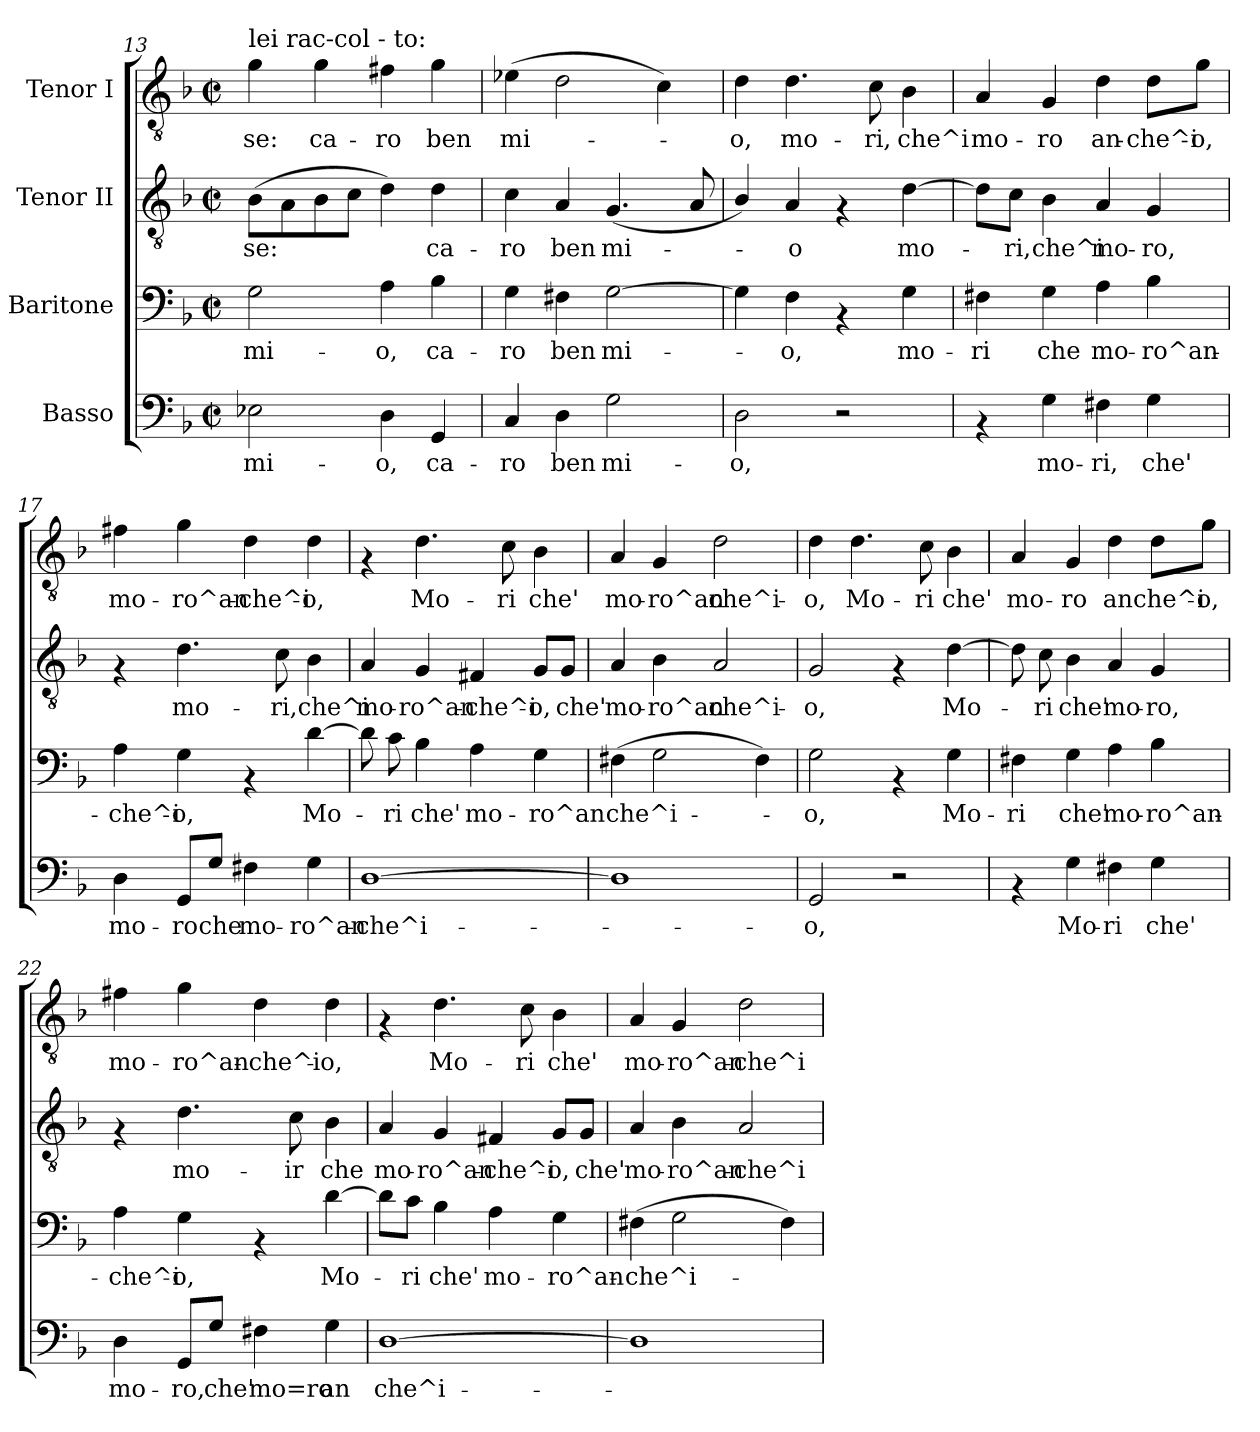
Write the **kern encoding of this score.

**kern	**text	**kern	**text	**kern	**text	**kern	**text
*part4	*part4	*part3	*part3	*part2	*part2	*part1	*part1
*staff4	*staff4	*staff3	*staff3	*staff2	*staff2	*staff1	*staff1
*I"Basso	*	*I"Baritone	*	*I"Tenor II	*	*I"Tenor I	*
!!LO:PB:g=z
*clefF4	*	*clefF4	*	*clefGv2	*	*clefGv2	*
*k[b-]	*	*k[b-]	*	*k[b-]	*	*k[b-]	*
*F:	*	*F:	*	*F:	*	*F:	*
*M2/2	*	*M2/2	*	*M2/2	*	*M2/2	*
*met(c|)	*	*met(c|)	*	*met(c|)	*	*met(c|)	*
=13	=13	=13	=13	=13	=13	=13	=13
!	!	!	!	!	!	!LO:TX:a:t=lei rac-col - to&colon;	!
!	!LO:LY:b	!	!LO:LY:b	!	!LO:LY:b	!	!LO:LY:b
2E-X\	mi-	2G\	mi-	(>8B-\L	-se:	4g\	-se:
.	.	.	.	8A\	.	.	.
!	!	!	!	!	!	!	!LO:LY:b
.	.	.	.	8B-\	.	4g\	ca-
.	.	.	.	8c\J	.	.	.
!	!LO:LY:b	!	!LO:LY:b	!	!	!	!LO:LY:b
4D\	-o,	4A\	-o,	4d\)	.	4f#X\	-ro
!	!LO:LY:b	!	!LO:LY:b	!	!LO:LY:b	!	!LO:LY:b
4GG/	ca-	4B-\	ca-	4d\	ca-	4g\	ben
=14	=14	=14	=14	=14	=14	=14	=14
!	!LO:LY:b	!	!LO:LY:b	!	!LO:LY:b	!	!LO:LY:b
4C/	-ro	4G\	-ro	4c\	-ro	(>4e-X\	mi-
!	!LO:LY:b	!	!LO:LY:b	!	!LO:LY:b	!	!
4D\	ben	4F#X\	ben	4A/	ben	2d\	.
!	!LO:LY:b	!	!LO:LY:b	!	!LO:LY:b	!	!
2G\	mi-	[>2G\	mi-	(<4.G/	mi-	.	.
.	.	.	.	.	.	4c\)	.
.	.	.	.	8A/	.	.	.
=15	=15	=15	=15	=15	=15	=15	=15
!	!LO:LY:b	!	!	!	!	!	!LO:LY:b
2D\	-o,	4G\]	.	4B-/)	.	4d\	-o,
!	!	!	!LO:LY:b	!	!LO:LY:b	!	!LO:LY:b
.	.	4F\	-o,	4A/	-o	4.d\	mo-
2r	.	4rAA	.	4rF	.	.	.
!	!	!	!	!	!	!	!LO:LY:b
.	.	.	.	.	.	8c\	-ri,
!	!	!	!LO:LY:b	!	!LO:LY:b	!	!LO:LY:b
.	.	4G\	mo-	[>4d\	mo-	4B-\	che^i
=16	=16	=16	=16	=16	=16	=16	=16
!	!	!	!LO:LY:b	!	!	!	!LO:LY:b
4rAA	.	4F#X\	-ri	8d\L]	.	4A/	mo-
!	!	!	!	!	!LO:LY:b	!	!
.	.	.	.	8c\J	-ri,	.	.
!	!LO:LY:b	!	!LO:LY:b	!	!LO:LY:b	!	!LO:LY:b
4G\	mo-	4G\	che	4B-\	che^i	4G/	-ro
!	!LO:LY:b	!	!LO:LY:b	!	!LO:LY:b	!	!LO:LY:b
4F#X\	-ri,	4A\	mo-	4A/	mo-	4d\	an-
!	!LO:LY:b	!	!LO:LY:b	!	!LO:LY:b	!	!LO:LY:b
4G\	che'	4B-\	-ro^an-	4G/	-ro,	8d\L	-che^i-
!	!	!	!	!	!	!	!LO:LY:b
.	.	.	.	.	.	8g\J	-o,
!!LO:PB:g=z
=17	=17	=17	=17	=17	=17	=17	=17
!	!LO:LY:b	!	!LO:LY:b	!	!	!	!LO:LY:b
4D\	mo-	4A\	-che^i-	4rF	.	4f#X\	mo-
!	!LO:LY:b	!	!LO:LY:b	!	!LO:LY:b	!	!LO:LY:b
8GG/L	-ro	4G\	-o,	4.d\	mo-	4g\	-ro^an-
!	!LO:LY:b	!	!	!	!	!	!
8G/J	che	.	.	.	.	.	.
!	!LO:LY:b	!	!	!	!	!	!LO:LY:b
4F#X\	mo-	4rAA	.	.	.	4d\	-che^i-
!	!	!	!	!	!LO:LY:b	!	!
.	.	.	.	8c\	-ri,	.	.
!	!LO:LY:b	!	!LO:LY:b	!	!LO:LY:b	!	!LO:LY:b
4G\	-ro^an-	[>4d\	Mo-	4B-\	che^i	4d\	-o,
=18	=18	=18	=18	=18	=18	=18	=18
!	!LO:LY:b	!	!	!	!LO:LY:b	!	!
[>1D	-che^i-	8d\]	.	4A/	mo-	4rF	.
!	!	!	!LO:LY:b	!	!	!	!
.	.	8c\	-ri	.	.	.	.
!	!	!	!LO:LY:b	!	!LO:LY:b	!	!LO:LY:b
.	.	4B-\	che'	4G/	-ro^an-	4.d\	Mo-
!	!	!	!LO:LY:b	!	!LO:LY:b	!	!
.	.	4A\	mo-	4F#X/	-che^i-	.	.
!	!	!	!	!	!	!	!LO:LY:b
.	.	.	.	.	.	8c\	-ri
!	!	!	!LO:LY:b	!	!LO:LY:b	!	!LO:LY:b
.	.	4G\	-ro^an	8G/L	-o,	4B-\	che'
!	!	!	!	!	!LO:LY:b	!	!
.	.	.	.	8G/J	che'	.	.
=19	=19	=19	=19	=19	=19	=19	=19
!	!	!	!LO:LY:b	!	!LO:LY:b	!	!LO:LY:b
1D]	.	(>4F#X\	che^i-	4A/	mo-	4A/	mo-
!	!	!	!	!	!LO:LY:b	!	!LO:LY:b
.	.	2G\	.	4B-\	-ro^an	4G/	-ro^an
!	!	!	!	!	!LO:LY:b	!	!LO:LY:b
.	.	.	.	2A/	che^i-	2d\	che^i-
.	.	4F#\)	.	.	.	.	.
=20	=20	=20	=20	=20	=20	=20	=20
!	!LO:LY:b	!	!LO:LY:b	!	!LO:LY:b	!	!LO:LY:b
2GG/	-o,	2G\	-o,	2G/	-o,	4d\	-o,
!	!	!	!	!	!	!	!LO:LY:b
.	.	.	.	.	.	4.d\	Mo-
2r	.	4rAA	.	4rF	.	.	.
!	!	!	!	!	!	!	!LO:LY:b
.	.	.	.	.	.	8c\	-ri
!	!	!	!LO:LY:b	!	!LO:LY:b	!	!LO:LY:b
.	.	4G\	Mo-	[<4d\	Mo-	4B-\	che'
!!LO:LB:g=z
=21	=21	=21	=21	=21	=21	=21	=21
!	!	!	!LO:LY:b	!	!	!	!LO:LY:b
4rAA	.	4F#X\	-ri	8d\]	.	4A/	mo-
!	!	!	!	!	!LO:LY:b	!	!
.	.	.	.	8c\	-ri	.	.
!	!LO:LY:b	!	!LO:LY:b	!	!LO:LY:b	!	!LO:LY:b
4G\	Mo-	4G\	che'	4B-\	che'	4G/	-ro
!	!LO:LY:b	!	!LO:LY:b	!	!LO:LY:b	!	!LO:LY:b
4F#X\	-ri	4A\	mo-	4A/	mo-	4d\	an
!	!LO:LY:b	!	!LO:LY:b	!	!LO:LY:b	!	!LO:LY:b
4G\	che'	4B-\	-ro^an-	4G/	-ro,	8d\L	che^i-
!	!	!	!	!	!	!	!LO:LY:b
.	.	.	.	.	.	8g\J	-o,
=22	=22	=22	=22	=22	=22	=22	=22
!	!LO:LY:b	!	!LO:LY:b	!	!	!	!LO:LY:b
4D\	mo-	4A\	-che^i-	4rF	.	4f#X\	mo-
!	!LO:LY:b	!	!LO:LY:b	!	!LO:LY:b	!	!LO:LY:b
8GG/L	-ro,	4G\	-o,	4.d\	mo-	4g\	-ro^an-
!	!LO:LY:b	!	!	!	!	!	!
8G/J	che'	.	.	.	.	.	.
!	!LO:LY:b	!	!	!	!	!	!LO:LY:b
4F#X\	mo=ro	4rAA	.	.	.	4d\	-che^i-
!	!	!	!	!	!LO:LY:b	!	!
.	.	.	.	8c\	-ir	.	.
!	!LO:LY:b	!	!LO:LY:b	!	!LO:LY:b	!	!LO:LY:b
4G\	an	[>4d\	Mo-	4B-\	che	4d\	-o,
=23	=23	=23	=23	=23	=23	=23	=23
!	!LO:LY:b	!	!	!	!LO:LY:b	!	!
[>1D	che^i-	8d\L]	.	4A/	mo-	4rF	.
!	!	!	!LO:LY:b	!	!	!	!
.	.	8c\J	-ri	.	.	.	.
!	!	!	!LO:LY:b	!	!LO:LY:b	!	!LO:LY:b
.	.	4B-\	che'	4G/	-ro^an-	4.d\	Mo-
!	!	!	!LO:LY:b	!	!LO:LY:b	!	!
.	.	4A\	mo-	4F#X/	-che^i-	.	.
!	!	!	!	!	!	!	!LO:LY:b
.	.	.	.	.	.	8c\	-ri
!	!	!	!LO:LY:b	!	!LO:LY:b	!	!LO:LY:b
.	.	4G\	-ro^an-	8G/L	-o,	4B-\	che'
!	!	!	!	!	!LO:LY:b	!	!
.	.	.	.	8G/J	che'	.	.
=24	=24	=24	=24	=24	=24	=24	=24
!	!	!	!LO:LY:b	!	!LO:LY:b	!	!LO:LY:b
1D]	.	(>4F#X\	-che^i-	4A/	mo-	4A/	mo-
!	!	!	!	!	!LO:LY:b	!	!LO:LY:b
.	.	2G\	.	4B-\	-ro^an-	4G/	-ro^an-
!	!	!	!	!	!LO:LY:b	!	!LO:LY:b
.	.	.	.	2A/	-che^i-	2d\	-che^i-
.	.	4F#\)	.	.	.	.	.
=	=	=	=	=	=	=	=
*-	*-	*-	*-	*-	*-	*-	*-
